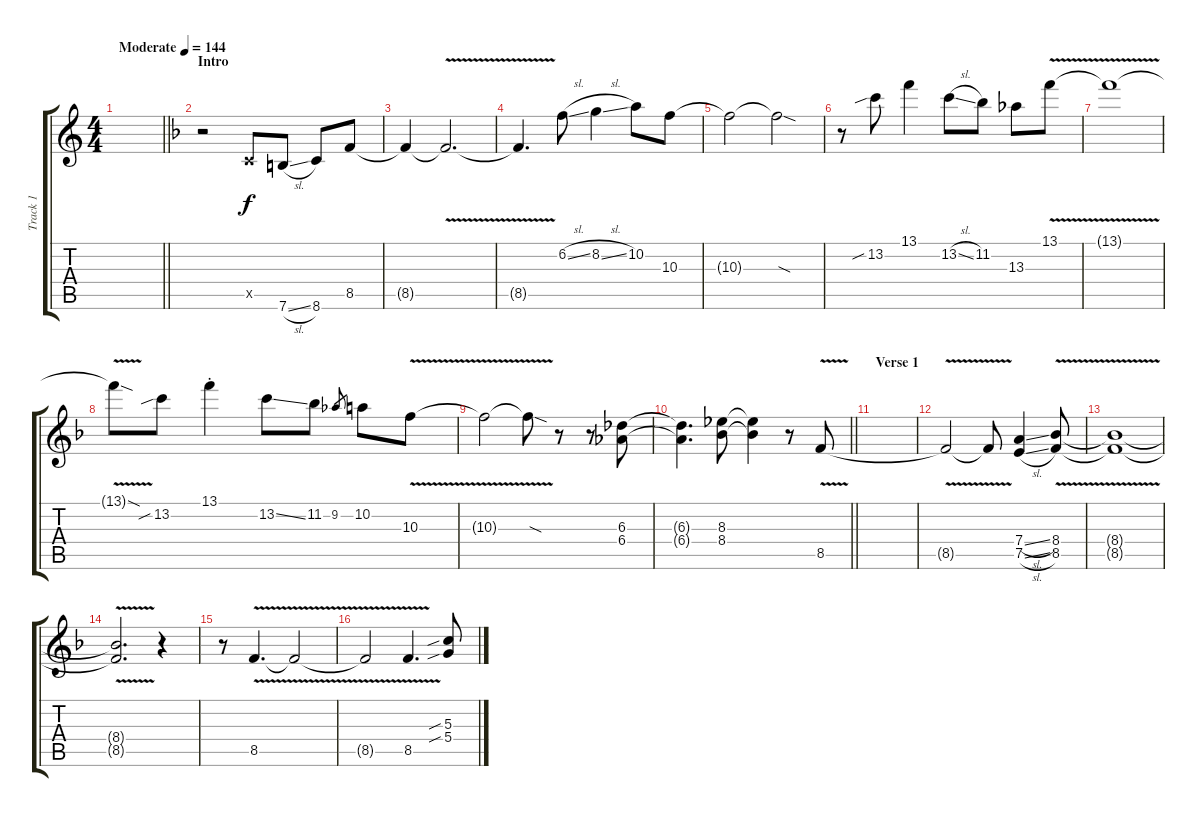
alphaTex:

\track ("Track 1" "Track 1") {instrument overdrivenguitar}
\staff {score tabs}
\tuning (E4 B3 G3 D3 A2 E2) {hide}
\ts (4 4)
\tempo (144 "Moderate")
\clef g2
\barLineRight lightlight
\ks c
|
\section ("" "Intro")
\ks f
r.2 3.5{x}.8 7.6{sl}.8 8.6.8 8.5.8 |
8.5{t}.4 8.5{v t}.2{d} |
8.5{v t}.4{d} 6.2{sl}.8 8.2{sl}.4 10.2.8 10.3.8 |
10.3{t}.2 10.3{sod t}.2 |
r.8 13.2{sib}.8 13.1.4 13.2{sl}.8 11.2.8 13.3.8 13.1{v}.8 |
13.1{v t}.1 |
13.1{sod t}.8 13.2{sib}.8 13.1{st}.4 13.2{ss}.8 11.2.8 9.2.8{gr} 10.2.8 10.3{v}.8 |
10.3{v t}.2 10.3{sod t}.8 r.8 r.8 (6.3 6.4).8 |
\barLineRight lightlight
(6.3{t} 6.4{t}).4{d} (8.3 8.4).8 (8.3{t} 8.4{t}).4 r.8 8.5{v}.8 |
\section ("" "Verse 1")
|
8.5{v t}.2 8.5{t}.8 (7.4{sl} 7.5{sl}).4 (8.4{v} 8.5{v}).8 |
(8.4{v t} 8.5{v t}).1 |
(8.4{v t} 8.5{v t}).2{d} r.4 |
r.8 8.5{v}.4{d} 8.5{v t}.2 |
8.5{v t}.2 8.5{v}.4{d} (5.3{sib} 5.4{sib}).8
